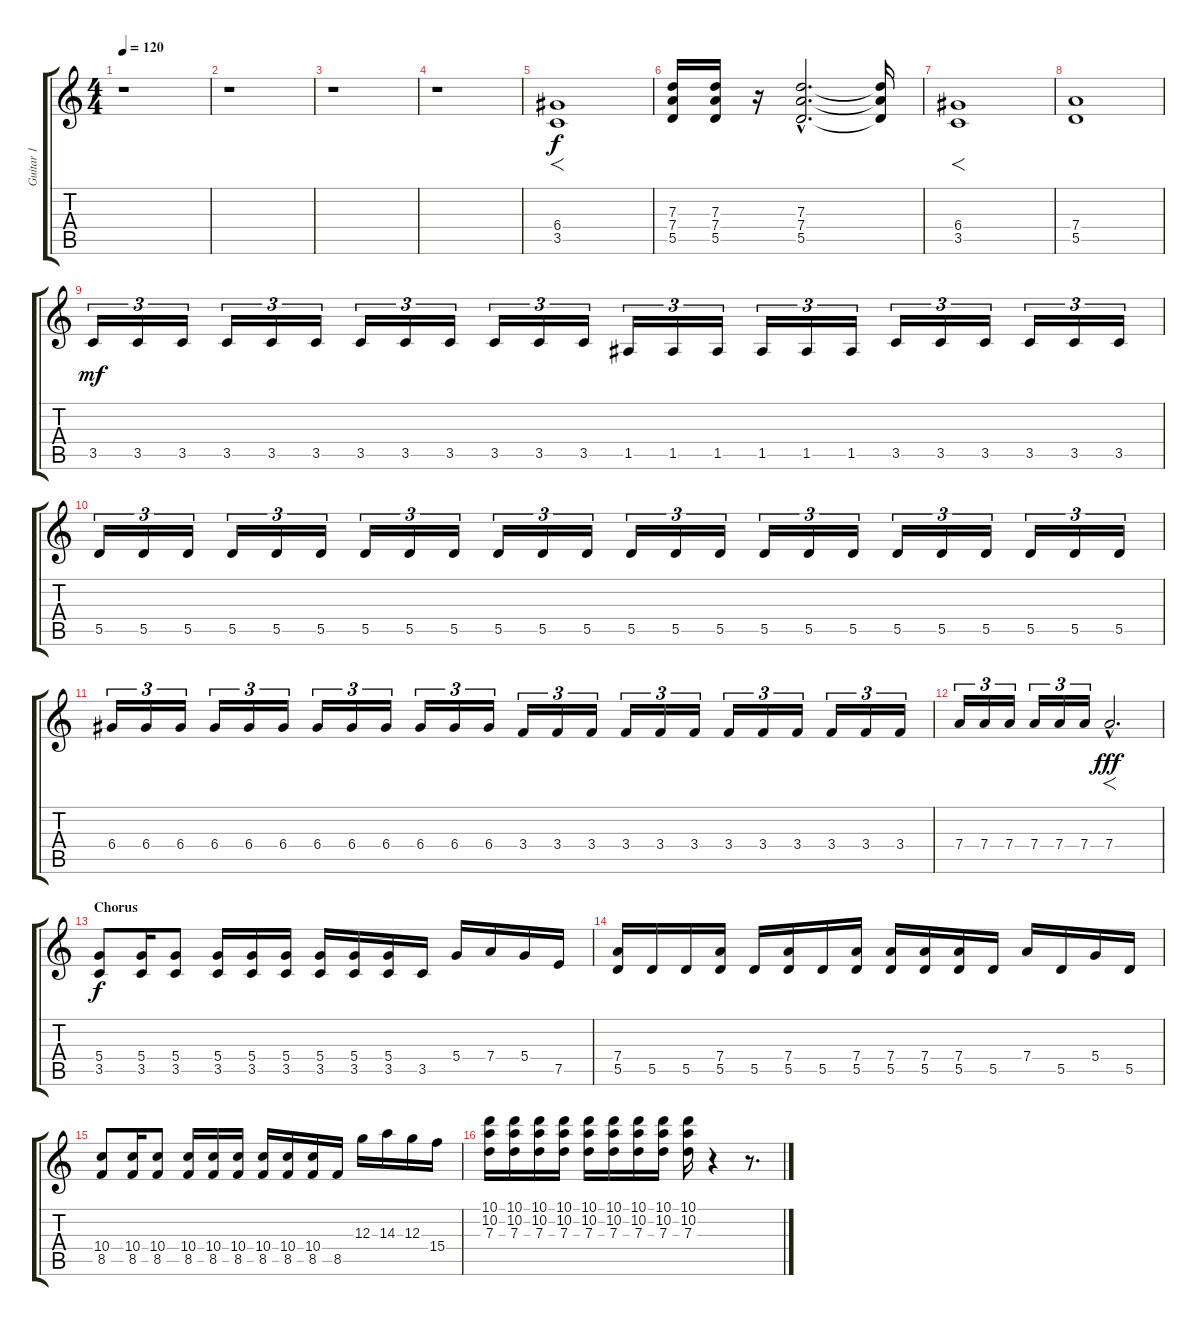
\track ("Guitar 1" "Guitar 1") {instrument distortionguitar}
\staff {score tabs}
\tuning (E4 B3 G3 D3 A2 E2) {hide}
\ts (4 4)
\tempo 120
\clef g2
\ks c
r.1{dy f} |
r.1 |
r.1 |
r.1 |
(6.4 3.5).1{f} |
(7.3 7.4 5.5).16 (7.3 7.4 5.5).16 r.16 (7.3{hac} 7.4{hac} 5.5{hac}).2{d volume 7} (7.3{t} 7.4{t} 5.5{t}).16 |
(6.4 3.5).1{f volume 13} |
(7.4 5.5).1 |
3.5.16{tu (3 2) dy mf} 3.5.16{tu (3 2)} 3.5.16{tu (3 2)} 3.5.16{tu (3 2)} 3.5.16{tu (3 2)} 3.5.16{tu (3 2)} 3.5.16{tu (3 2)} 3.5.16{tu (3 2)} 3.5.16{tu (3 2)} 3.5.16{tu (3 2)} 3.5.16{tu (3 2)} 3.5.16{tu (3 2)} 1.5.16{tu (3 2)} 1.5.16{tu (3 2)} 1.5.16{tu (3 2)} 1.5.16{tu (3 2)} 1.5.16{tu (3 2)} 1.5.16{tu (3 2)} 3.5.16{tu (3 2)} 3.5.16{tu (3 2)} 3.5.16{tu (3 2)} 3.5.16{tu (3 2)} 3.5.16{tu (3 2)} 3.5.16{tu (3 2)} |
5.5.16{tu (3 2)} 5.5.16{tu (3 2)} 5.5.16{tu (3 2)} 5.5.16{tu (3 2)} 5.5.16{tu (3 2)} 5.5.16{tu (3 2)} 5.5.16{tu (3 2)} 5.5.16{tu (3 2)} 5.5.16{tu (3 2)} 5.5.16{tu (3 2)} 5.5.16{tu (3 2)} 5.5.16{tu (3 2)} 5.5.16{tu (3 2)} 5.5.16{tu (3 2)} 5.5.16{tu (3 2)} 5.5.16{tu (3 2)} 5.5.16{tu (3 2)} 5.5.16{tu (3 2)} 5.5.16{tu (3 2)} 5.5.16{tu (3 2)} 5.5.16{tu (3 2)} 5.5.16{tu (3 2)} 5.5.16{tu (3 2)} 5.5.16{tu (3 2)} |
6.4.16{tu (3 2)} 6.4.16{tu (3 2)} 6.4.16{tu (3 2)} 6.4.16{tu (3 2)} 6.4.16{tu (3 2)} 6.4.16{tu (3 2)} 6.4.16{tu (3 2)} 6.4.16{tu (3 2)} 6.4.16{tu (3 2)} 6.4.16{tu (3 2)} 6.4.16{tu (3 2)} 6.4.16{tu (3 2)} 3.4.16{tu (3 2)} 3.4.16{tu (3 2)} 3.4.16{tu (3 2)} 3.4.16{tu (3 2)} 3.4.16{tu (3 2)} 3.4.16{tu (3 2)} 3.4.16{tu (3 2)} 3.4.16{tu (3 2)} 3.4.16{tu (3 2)} 3.4.16{tu (3 2)} 3.4.16{tu (3 2)} 3.4.16{tu (3 2)} |
7.4.16{tu (3 2)} 7.4.16{tu (3 2)} 7.4.16{tu (3 2)} 7.4.16{tu (3 2)} 7.4.16{tu (3 2)} 7.4.16{tu (3 2)} 7.4{hac}.2{f d dy fff} |
\section ("" "Chorus")
(5.4 3.5).8{dy f} (5.4 3.5).16 (5.4 3.5).8 (5.4 3.5).16 (5.4 3.5).16 (5.4 3.5).16 (5.4 3.5).16 (5.4 3.5).16 (5.4 3.5).16 3.5.16 5.4.16 7.4.16 5.4.16 7.5.16 |
(7.4 5.5).16 5.5.16 5.5.16 (7.4 5.5).16 5.5.16 (7.4 5.5).16 5.5.16 (7.4 5.5).16 (7.4 5.5).16 (7.4 5.5).16 (7.4 5.5).16 5.5.16 7.4.16 5.5.16 5.4.16 5.5.16 |
(10.4 8.5).8 (10.4 8.5).16 (10.4 8.5).8 (10.4 8.5).16 (10.4 8.5).16 (10.4 8.5).16 (10.4 8.5).16 (10.4 8.5).16 (10.4 8.5).16 8.5.16 12.3.16 14.3.16 12.3.16 15.4.16 |
(10.1 10.2 7.3).16 (10.1 10.2 7.3).16 (10.1 10.2 7.3).16 (10.1 10.2 7.3).16 (10.1 10.2 7.3).16 (10.1 10.2 7.3).16 (10.1 10.2 7.3).16 (10.1 10.2 7.3).16 (10.1 10.2 7.3).16 r.4 r.8{d}
